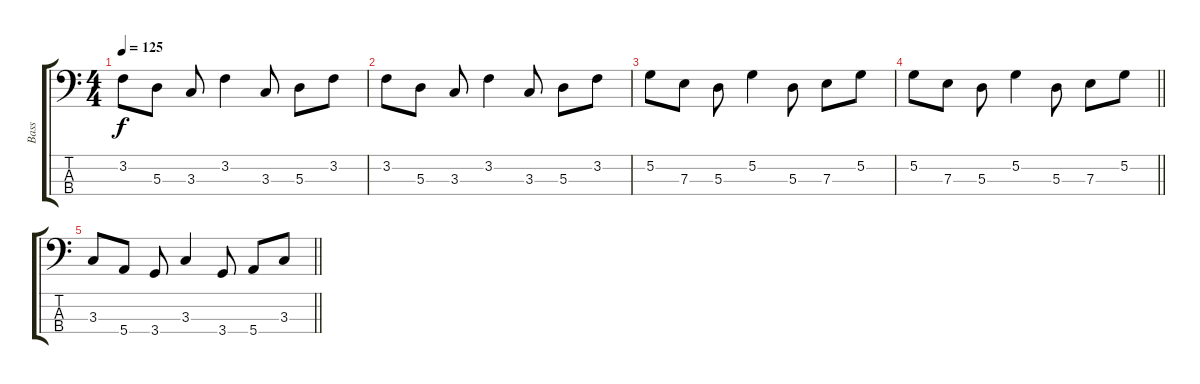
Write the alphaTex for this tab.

\track ("Bass" "Bass") {instrument electricbasspick}
\staff {score tabs}
\tuning (G2 D2 A1 E1) {hide}
\ts (4 4)
\tempo 125
\clef f4
\ks c
3.2.8{dy f} 5.3.8 3.3.8 3.2.4 3.3.8 5.3.8 3.2.8 |
3.2.8 5.3.8 3.3.8 3.2.4 3.3.8 5.3.8 3.2.8 |
5.2.8 7.3.8 5.3.8 5.2.4 5.3.8 7.3.8 5.2.8 |
\barLineRight lightlight
5.2.8 7.3.8 5.3.8 5.2.4 5.3.8 7.3.8 5.2.8 |
\barLineRight lightlight
3.3.8{volume 0} 5.4.8 3.4.8 3.3.4 3.4.8 5.4.8 3.3.8
